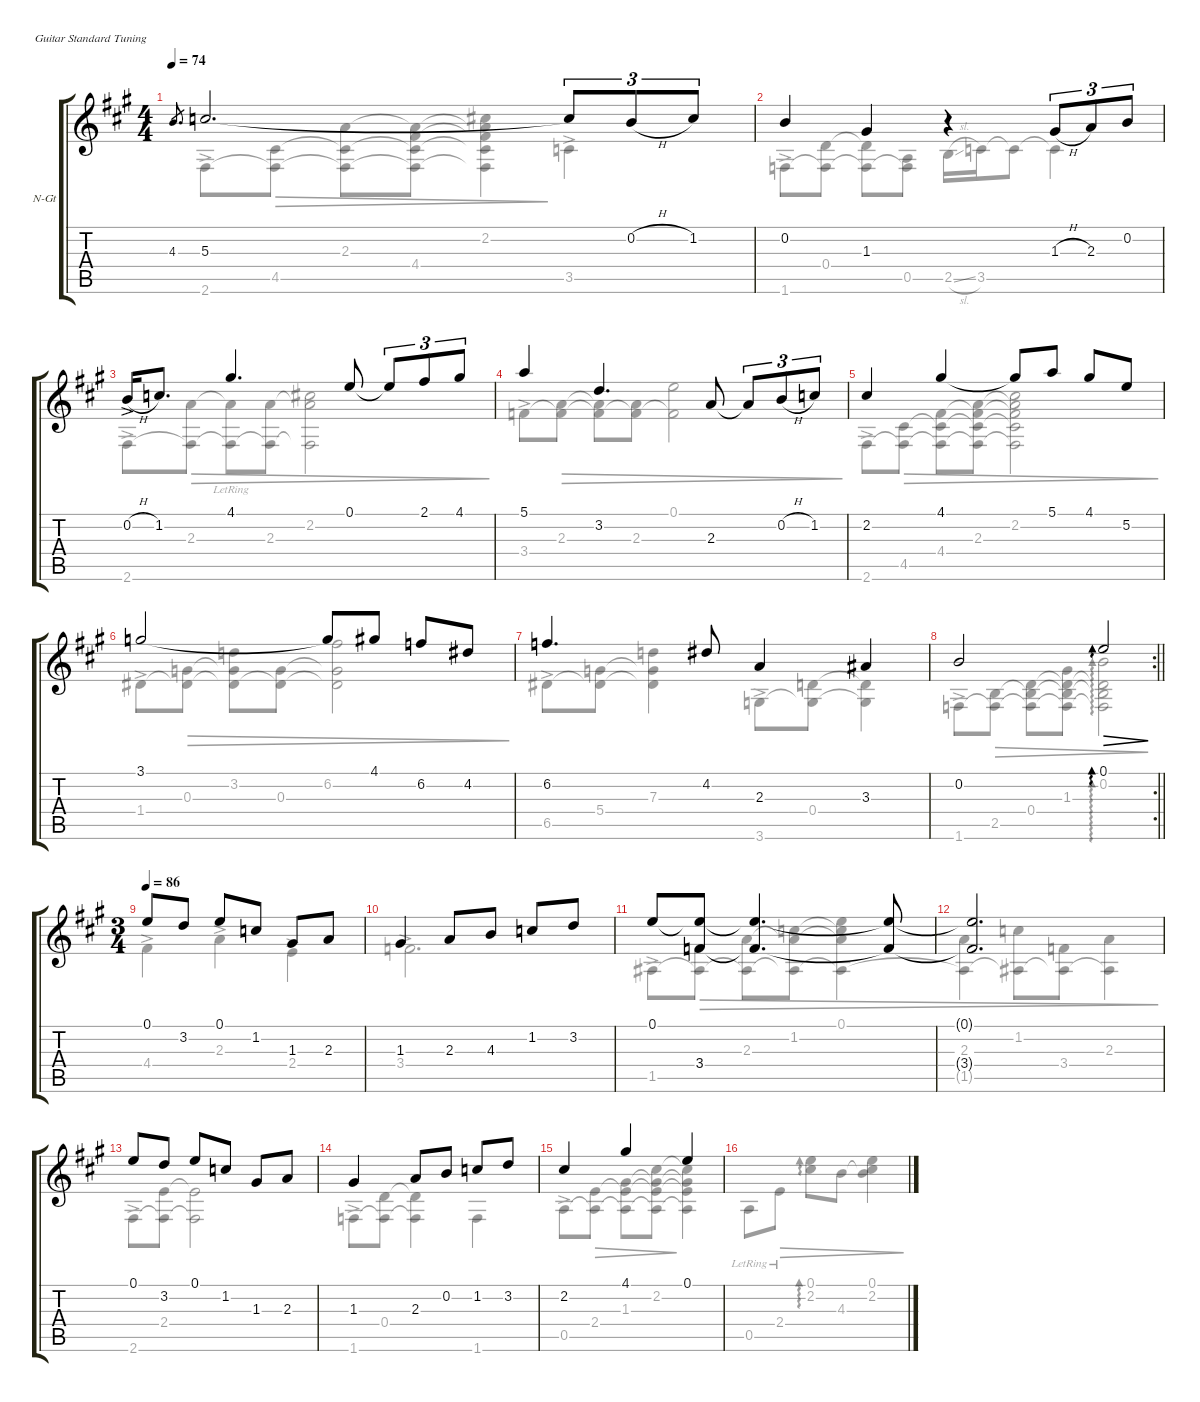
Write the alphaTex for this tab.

\defaultSystemsLayout 4
\hideDynamics
\bracketExtendMode groupsimilarinstruments
\firstSystemTrackNameOrientation horizontal
\otherSystemsTrackNameOrientation horizontal
\track ("Nylon Guitar" "N-Gt") {instrument acousticguitarnylon}
\staff {score tabs}
\tuning (E4 B3 G3 D3 A2 E2)
\voice
\ts (4 4)
\tempo 74
\clef g2
\ks f#minor
4.3.8{d gr dy mf instrument acousticguitarnylon} 5.3.2{d} 5.3{t}.8{tu (3 2)} 0.2{h}.8{tu (3 2)} 1.2.8{tu (3 2)} |
0.2.4 1.3.4 r.4 1.3{h}.8{tu (3 2)} 2.3.8{tu (3 2)} 0.2.8{tu (3 2)} |
\scale
0.437875 0.2{h ac}.16{dy mp} 1.2.8{d dy mf} 4.1.4{d} 0.1.8 0.1{t}.8{tu (3 2)} 2.1.8{tu (3 2)} 4.1.8{tu (3 2)} |
\scale
0.297664 5.1.4 3.2.4{d} 2.3.8 2.3{t}.8{tu (3 2)} 0.2{h}.8{tu (3 2)} 1.2.8{tu (3 2)} |
\scale
0.264463 2.2.4 4.1.4 4.1{t}.8 5.1.8 4.1.8 5.2.8 |
3.1.2 3.1{t}.8 4.1.8 6.2.8 4.2.8 |
6.2.4{d} 4.2.8 2.3.4 3.3.4 |
\rc 2
\barLineRight lightlight
0.2.2 0.1.2{ad 0 dec} |
\ts (3 4)
\tempo 86
0.1.8 3.2.8 0.1.8 1.2.8 1.3.8 2.3.8 |
1.3.4 2.3.8 4.3.8 1.2.8 3.2.8 |
0.1.8 (0.1{t} 3.4).8 (0.1{t} 3.4{t}).4{d} (0.1{t} 3.4{t}).8 |
(0.1{t} 3.4{t}).2{d} |
0.1.8 3.2.8 0.1.8 1.2.8 1.3.8 2.3.8 |
1.3.4 2.3.8 0.2.8 1.2.8 3.2.8 |
2.2.4 4.1.4 0.1.4 |
\voice
\clef g2
\ottava regular
\simile none
\ks f#minor
2.6{ac}.8{dy mp} (4.5 2.6{t}).8{dec} (2.3 2.6{t} 4.5{t}).8{dec} (4.4 2.6{t} 4.5{t} 2.3{t}).8{dec} (2.2 2.6{t} 4.5{t} 4.4{t} 2.3{t}).4{dec} 3.5{ac}.4 |
1.6{ac}.8 (0.4 1.6{t}).8 (0.4{t} 1.6{t}).8 (0.5 1.6{t}).8 2.5{sl}.16 3.5.16 3.5{t}.8 3.5{t}.4 |
\scale
0.437875 2.6{ac}.8 (2.3 2.6{t}).8{dec} (2.3{lr t} 2.6{t}).8{dec} (2.3 2.6{t}).8{dec} (2.2 2.6{t} 2.3{t}).2{dec} |
\scale
0.297664 3.4{ac}.8 (2.3 3.4{t}).8{dec} (2.3{t} 3.4{t}).8{dec} (2.3 3.4{t}).8{dec} (0.1 3.4{t}).2{dec} |
\scale
0.264463 2.6{ac}.8 (4.5 2.6{t}).8{dec} (4.4 2.6{t} 4.5{t}).8{dec} (2.3 2.6{t} 4.5{t} 4.4{t}).8{dec} (2.2 2.6{t} 4.5{t} 4.4{t} 2.3{t}).2{dec} |
1.4{ac}.8 (0.3 1.4{t}).8{dec} (3.2 1.4{t} 0.3{t}).8{dec} (0.3 1.4{t}).8{dec} (6.2 1.4{t} 0.3{t}).2{dec} |
6.5{ac}.8 (5.4 6.5{t}).8 (7.3 6.5{t} 5.4{t}).4 3.6{ac}.8 (0.4 3.6{t}).8 (0.4{t} 3.6{t}).4 |
\barLineRight lightlight
1.6{ac}.8 (2.5 1.6{t}).8{dec} (0.4 1.6{t} 2.5{t}).8{dec} (1.3 1.6{t} 2.5{t} 0.4{t}).8{dec} (0.2 1.6{t} 2.5{t} 0.4{t}).2{ad 0 dec} |
4.4{ac}.4 2.3{ac}.4 2.4{ac}.4 |
3.4{ac}.2{d} |
1.5{ac}.8 (3.4 1.5{t}).8{dec} (2.3 1.5{t}).8{dec} (1.2 1.5{t} 2.3{t}).8{dec} (0.1 1.5{t} 2.3{t} 1.2{t}).4{dec} |
(2.3 1.5{t}).4{dec} (1.2 1.5{t}).8{dec} (3.4 1.5{t}).8{dec} (2.3 1.5{t}).4{dec} |
2.6{ac}.8 (2.4 2.6{t}).8 (2.4{t} 2.6{t}).2 |
1.6{ac}.8 (0.4 1.6{t}).8 (0.4{t} 1.6{t}).4 1.6.4 |
0.5{ac}.8 (2.4 0.5{t}).8{dec} (1.3 0.5{t} 2.4{t}).8{dec} (2.2 0.5{t} 2.4{t} 1.3{t}).8{dec} (2.2{t} 0.5{t} 2.4{t} 1.3{t}).4 |
0.5{lr}.8 2.4{lr}.8{dec} (0.1 2.2).8{ad 0 dec} 4.3.8{dec} (2.2 0.1 4.3{t}).4{dec}
